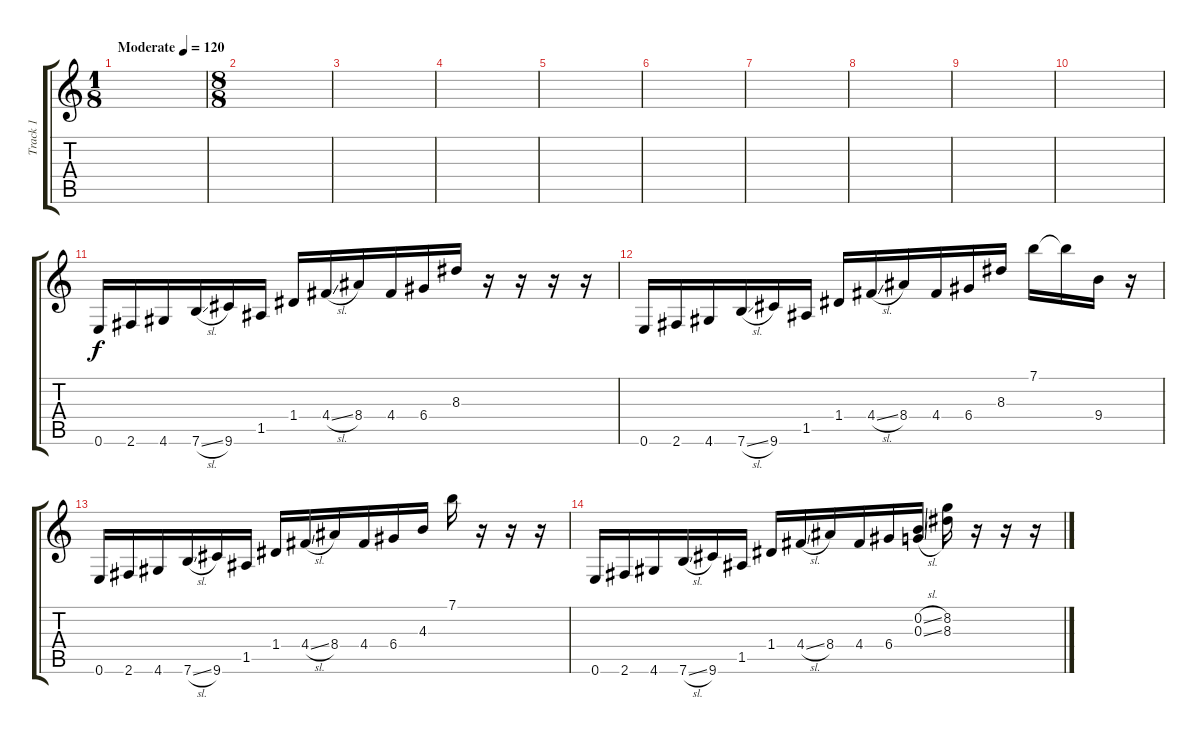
\track ("Track 1" "Track 1") {instrument electricguitarclean}
\staff {score tabs}
\tuning (E4 B3 G3 D3 A2 E2) {hide}
\ts (1 8)
\tempo (120 "Moderate")
\clef g2
\ks c
|
\ts (8 8)
|
|
|
|
|
|
|
|
|
0.6.16 2.6.16 4.6.16 7.6{sl}.16 9.6.16 1.5.16 1.4.16 4.4{sl}.16 8.4.16 4.4.16 6.4.16 8.3.16 r.16 r.16 r.16 r.16 |
0.6.16 2.6.16 4.6.16 7.6{sl}.16 9.6.16 1.5.16 1.4.16 4.4{sl}.16 8.4.16 4.4.16 6.4.16 8.3.16 7.1.16 7.1{t}.16 9.4.16 r.16 |
0.6.16 2.6.16 4.6.16 7.6{sl}.16 9.6.16 1.5.16 1.4.16 4.4{sl}.16 8.4.16 4.4.16 6.4.16 4.3.16 7.1.16 r.16 r.16 r.16 |
0.6.16 2.6.16 4.6.16 7.6{sl}.16 9.6.16 1.5.16 1.4.16 4.4{sl}.16 8.4.16 4.4.16 6.4.16 (0.2{sl} 0.3{sl}).16 (8.2 8.3).16 r.16 r.16 r.16
